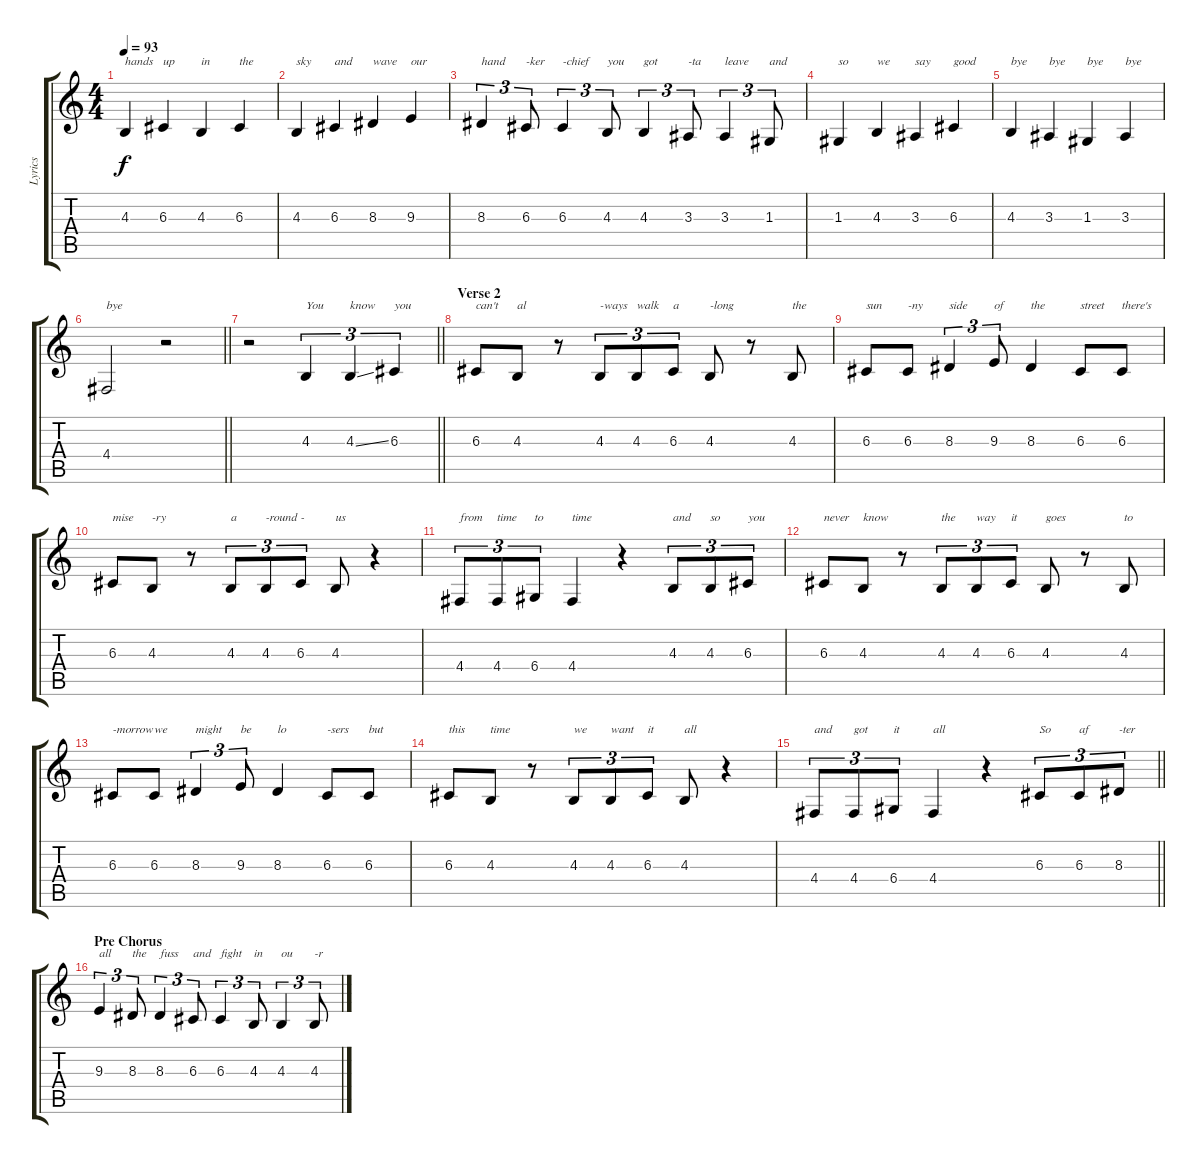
\track ("Lyrics" "Lyrics") {instrument tenorsax}
\staff {score tabs}
\tuning (E4 B3 G3 D3 A2 E2) {hide}
\ts (4 4)
\tempo 93
\clef g2
\ks c
4.3.4{txt "hands" dy f} 6.3.4{txt "up"} 4.3.4{txt "in"} 6.3.4{txt "the"} |
4.3.4{txt "sky"} 6.3.4{txt "and"} 8.3.4{txt "wave"} 9.3.4{txt "our"} |
8.3.4{tu (3 2) txt "hand"} 6.3.8{tu (3 2) txt "-ker"} 6.3.4{tu (3 2) txt "-chief"} 4.3.8{tu (3 2) txt "you"} 4.3.4{tu (3 2) txt "got"} 3.3.8{tu (3 2) txt "-ta"} 3.3.4{tu (3 2) txt "leave"} 1.3.8{tu (3 2) txt "and"} |
1.3.4{txt "so"} 4.3.4{txt "we"} 3.3.4{txt "say"} 6.3.4{txt "good"} |
4.3.4{txt "bye"} 3.3.4{txt "bye"} 1.3.4{txt "bye"} 3.3.4{txt "bye"} |
\barLineRight lightlight
4.4.2{txt "bye"} r.2 |
\barLineRight lightlight
r.2 4.3.4{tu (3 2) txt "You"} 4.3{ss}.4{tu (3 2) txt "know"} 6.3.4{tu (3 2) txt "you"} |
\section ("" "Verse 2")
6.3.8{txt "can't"} 4.3.8{txt "al"} r.8 4.3.8{tu (3 2) txt "-ways"} 4.3.8{tu (3 2) txt "walk"} 6.3.8{tu (3 2) txt "a"} 4.3.8{txt "-long"} r.8 4.3.8{txt "the"} |
6.3.8{txt "sun"} 6.3.8{txt "-ny"} 8.3.4{tu (3 2) txt "side"} 9.3.8{tu (3 2) txt "of"} 8.3.4{txt "the"} 6.3.8{txt "street"} 6.3.8{txt "there's"} |
6.3.8{txt "mise"} 4.3.8{txt "-ry"} r.8 4.3.8{tu (3 2) txt "a"} 4.3.8{tu (3 2) txt "-round"} 6.3.8{tu (3 2) txt "-"} 4.3.8{txt "us"} r.4 |
4.4.8{tu (3 2) txt "from"} 4.4.8{tu (3 2) txt "time"} 6.4.8{tu (3 2) txt "to"} 4.4.4{txt "time"} r.4 4.3.8{tu (3 2) txt "and"} 4.3.8{tu (3 2) txt "so"} 6.3.8{tu (3 2) txt "you"} |
6.3.8{txt "never"} 4.3.8{txt "know"} r.8 4.3.8{tu (3 2) txt "the"} 4.3.8{tu (3 2) txt "way"} 6.3.8{tu (3 2) txt "it"} 4.3.8{txt "goes"} r.8 4.3.8{txt "to"} |
6.3.8{txt "-morrow"} 6.3.8{txt "we"} 8.3.4{tu (3 2) txt "might"} 9.3.8{tu (3 2) txt "be"} 8.3.4{txt "lo"} 6.3.8{txt "-sers"} 6.3.8{txt "but"} |
6.3.8{txt "this"} 4.3.8{txt "time"} r.8 4.3.8{tu (3 2) txt "we"} 4.3.8{tu (3 2) txt "want"} 6.3.8{tu (3 2) txt "it"} 4.3.8{txt "all"} r.4 |
\barLineRight lightlight
4.4.8{tu (3 2) txt "and"} 4.4.8{tu (3 2) txt "got"} 6.4.8{tu (3 2) txt "it"} 4.4.4{txt "all"} r.4 6.3.8{tu (3 2) txt "So"} 6.3.8{tu (3 2) txt "af"} 8.3.8{tu (3 2) txt "-ter"} |
\section ("" "Pre Chorus")
9.3.4{tu (3 2) txt "all"} 8.3.8{tu (3 2) txt "the"} 8.3.4{tu (3 2) txt "fuss"} 6.3.8{tu (3 2) txt "and"} 6.3.4{tu (3 2) txt "fight"} 4.3.8{tu (3 2) txt "in"} 4.3.4{tu (3 2) txt "ou"} 4.3.8{tu (3 2) txt "-r"}
